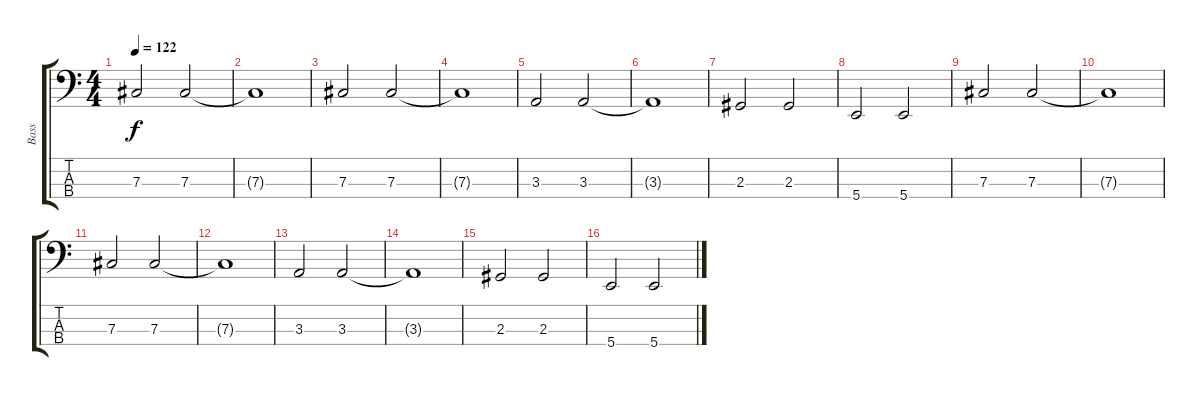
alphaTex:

\track ("Bass" "Bass") {instrument electricbassfinger}
\staff {score tabs}
\tuning (E2 B1 Gb1 B0) {hide}
\ts (4 4)
\tempo 122
\clef f4
\ks c
7.3.2{dy f} 7.3.2 |
7.3{t}.1 |
7.3.2 7.3.2 |
7.3{t}.1 |
3.3.2 3.3.2 |
3.3{t}.1 |
2.3.2 2.3.2 |
5.4.2 5.4.2 |
7.3.2 7.3.2 |
7.3{t}.1 |
7.3.2 7.3.2 |
7.3{t}.1 |
3.3.2 3.3.2 |
3.3{t}.1 |
2.3.2 2.3.2 |
5.4.2 5.4.2
